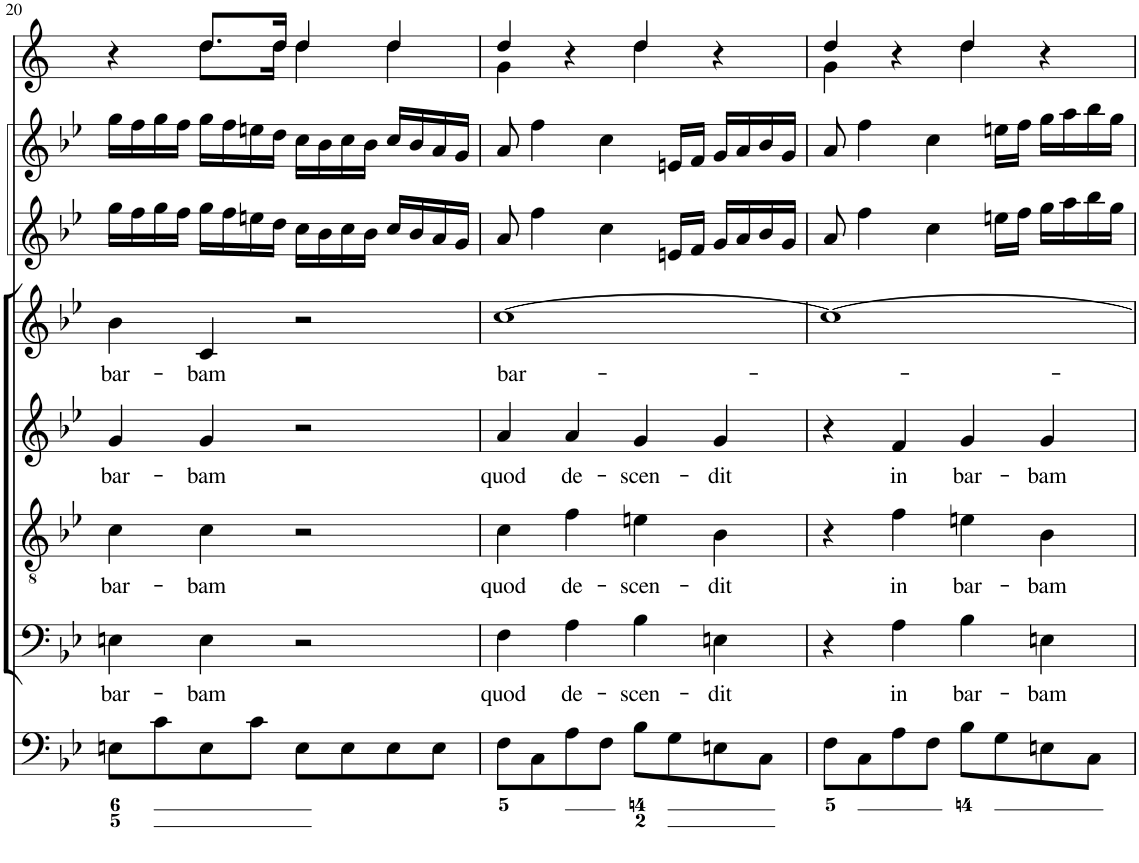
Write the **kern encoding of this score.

**kern	**kern	**text	**kern	**text	**kern	**text	**kern	**text	**kern	**kern	**kern
*part8	*part7	*part7	*part6	*part6	*part5	*part5	*part4	*part4	*part3	*part2	*part1
*staff8	*staff7	*staff7	*staff6	*staff6	*staff5	*staff5	*staff4	*staff4	*staff3	*staff2	*staff1
*I"Organ	*I"Voice	*	*I"Tenor	*	*I"Alto	*	*I"Voice	*	*I"Violin	*I"Violini	*I"Clarini in B[b]
*	*	*	*	*	*	*	*	*	*I'Vln	*I'Vln	*
!!LO:PB:g=z
*clefF4	*clefF4	*	*clefGv2	*	*clefG2	*	*clefG2	*	*clefG2	*clefG2	*clefG2
*	*	*	*	*	*	*	*	*	*	*	*Trd1c2
*k[b-e-]	*k[b-e-]	*	*k[b-e-]	*	*k[b-e-]	*	*k[b-e-]	*	*k[b-e-]	*k[b-e-]	*k[]
*M4/4	*M4/4	*	*M4/4	*	*M4/4	*	*M4/4	*	*M4/4	*M4/4	*M4/4
*met(c)	*met(c)	*	*met(c)	*	*met(c)	*	*met(c)	*	*met(c)	*met(c)	*met(c)
=20	=20	=20	=20	=20	=20	=20	=20	=20	=20	=20	=20
!	!	!LO:LY:b	!	!LO:LY:b	!	!LO:LY:b	!	!LO:LY:b	!	!	!
*	*	*	*	*	*	*	*	*	*	*	*^
8En\L	4En\	bar-	4c\	bar-	4g/	bar-	4b-\	bar-	16gg\LL	16gg\LL	4r	4ryy
.	.	.	.	.	.	.	.	.	16ff\	16ff\	.	.
8c\	.	.	.	.	.	.	.	.	16gg\	16gg\	.	.
.	.	.	.	.	.	.	.	.	16ff\JJ	16ff\JJ	.	.
!	!	!LO:LY:b	!	!LO:LY:b	!	!LO:LY:b	!	!LO:LY:b	!	!	!	!
8E\	4E\	-bam	4c\	-bam	4g/	-bam	4c/	-bam	16gg\LL	16gg\LL	8.dd/L	8.dd\L
.	.	.	.	.	.	.	.	.	16ff\	16ff\	.	.
8c\J	.	.	.	.	.	.	.	.	16een\	16een\	.	.
.	.	.	.	.	.	.	.	.	16dd\JJ	16dd\JJ	16dd/Jk	16dd\Jk
8E\L	2r	.	2r	.	2r	.	2r	.	16cc\LL	16cc\LL	4dd/	4dd\
.	.	.	.	.	.	.	.	.	16b-\	16b-\	.	.
8E\	.	.	.	.	.	.	.	.	16cc\	16cc\	.	.
.	.	.	.	.	.	.	.	.	16b-\JJ	16b-\JJ	.	.
8E\	.	.	.	.	.	.	.	.	16cc/LL	16cc/LL	4dd/	4dd\
.	.	.	.	.	.	.	.	.	16b-/	16b-/	.	.
8E\J	.	.	.	.	.	.	.	.	16a/	16a/	.	.
.	.	.	.	.	.	.	.	.	16g/JJ	16g/JJ	.	.
=21	=21	=21	=21	=21	=21	=21	=21	=21	=21	=21	=21	=21
!	!	!LO:LY:b	!	!LO:LY:b	!	!LO:LY:b	!	!LO:LY:b	!	!	!	!
8F\L	4F\	quod	4c\	quod	4a/	quod	[1cc	bar-	8a/	8a/	4dd/	4g\
8C\	.	.	.	.	.	.	.	.	4ff\	4ff\	.	.
!	!	!LO:LY:b	!	!LO:LY:b	!	!LO:LY:b	!	!	!	!	!	!
8A\	4A\	de-	4f\	de-	4a/	de-	.	.	.	.	4r	4ryy
8F\J	.	.	.	.	.	.	.	.	4cc\	4cc\	.	.
!	!	!LO:LY:b	!	!LO:LY:b	!	!LO:LY:b	!	!	!	!	!	!
8B-\L	4B-\	-scen-	4en\	-scen-	4g/	-scen-	.	.	.	.	4dd/	4dd\
8G\	.	.	.	.	.	.	.	.	16en/LL	16en/LL	.	.
.	.	.	.	.	.	.	.	.	16f/JJ	16f/JJ	.	.
!	!	!LO:LY:b	!	!LO:LY:b	!	!LO:LY:b	!	!	!	!	!	!
8En\	4En\	-dit	4B-\	-dit	4g/	-dit	.	.	16g/LL	16g/LL	4r	4ryy
.	.	.	.	.	.	.	.	.	16a/	16a/	.	.
8C\J	.	.	.	.	.	.	.	.	16b-/	16b-/	.	.
.	.	.	.	.	.	.	.	.	16g/JJ	16g/JJ	.	.
=22	=22	=22	=22	=22	=22	=22	=22	=22	=22	=22	=22	=22
8F\L	4r	.	4r	.	4r	.	1cc_	.	8a/	8a/	4dd/	4g\
8C\	.	.	.	.	.	.	.	.	4ff\	4ff\	.	.
!	!	!LO:LY:b	!	!LO:LY:b	!	!LO:LY:b	!	!	!	!	!	!
8A\	4A\	in	4f\	in	4f/	in	.	.	.	.	4r	4ryy
8F\J	.	.	.	.	.	.	.	.	4cc\	4cc\	.	.
!	!	!LO:LY:b	!	!LO:LY:b	!	!LO:LY:b	!	!	!	!	!	!
8B-\L	4B-\	bar-	4en\	bar-	4g/	bar-	.	.	.	.	4dd/	4dd\
8G\	.	.	.	.	.	.	.	.	16een\LL	16een\LL	.	.
.	.	.	.	.	.	.	.	.	16ff\JJ	16ff\JJ	.	.
!	!	!LO:LY:b	!	!LO:LY:b	!	!LO:LY:b	!	!	!	!	!	!
8En\	4En\	-bam	4B-\	-bam	4g/	-bam	.	.	16gg\LL	16gg\LL	4r	4ryy
.	.	.	.	.	.	.	.	.	16aa\	16aa\	.	.
8C\J	.	.	.	.	.	.	.	.	16bb-\	16bb-\	.	.
.	.	.	.	.	.	.	.	.	16gg\JJ	16gg\JJ	.	.
*	*	*	*	*	*	*	*	*	*	*	*v	*v
=	=	=	=	=	=	=	=	=	=	=	=
*-	*-	*-	*-	*-	*-	*-	*-	*-	*-	*-	*-
